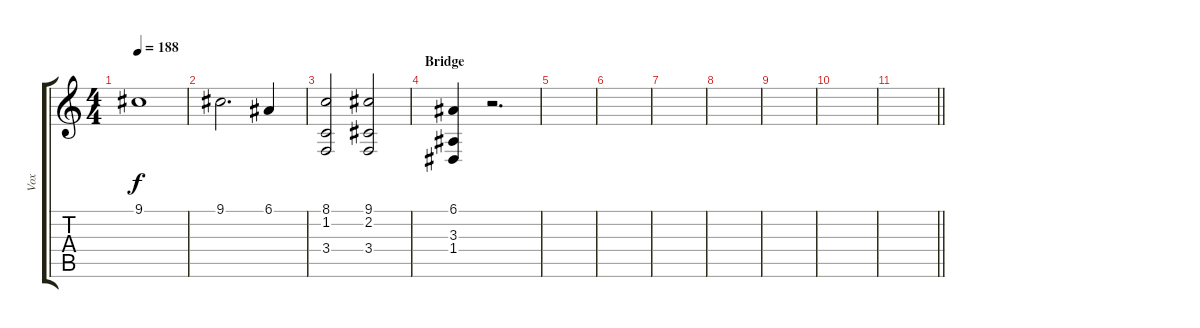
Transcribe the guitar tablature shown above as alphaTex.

\track ("Vox" "Vox") {instrument lead1square}
\staff {score tabs}
\tuning (E4 B3 G3 D3 A2 E2) {hide}
\ts (4 4)
\tempo 188
\clef g2
\ks c
9.1.1{dy f} |
9.1.2{d} 6.1.4 |
(8.1 1.2 3.4).2 (9.1 2.2 3.4).2 |
\section ("" "Bridge")
(6.1 3.3 1.4).4 r.2{d} |
|
|
|
|
|
|
\barLineRight lightlight
